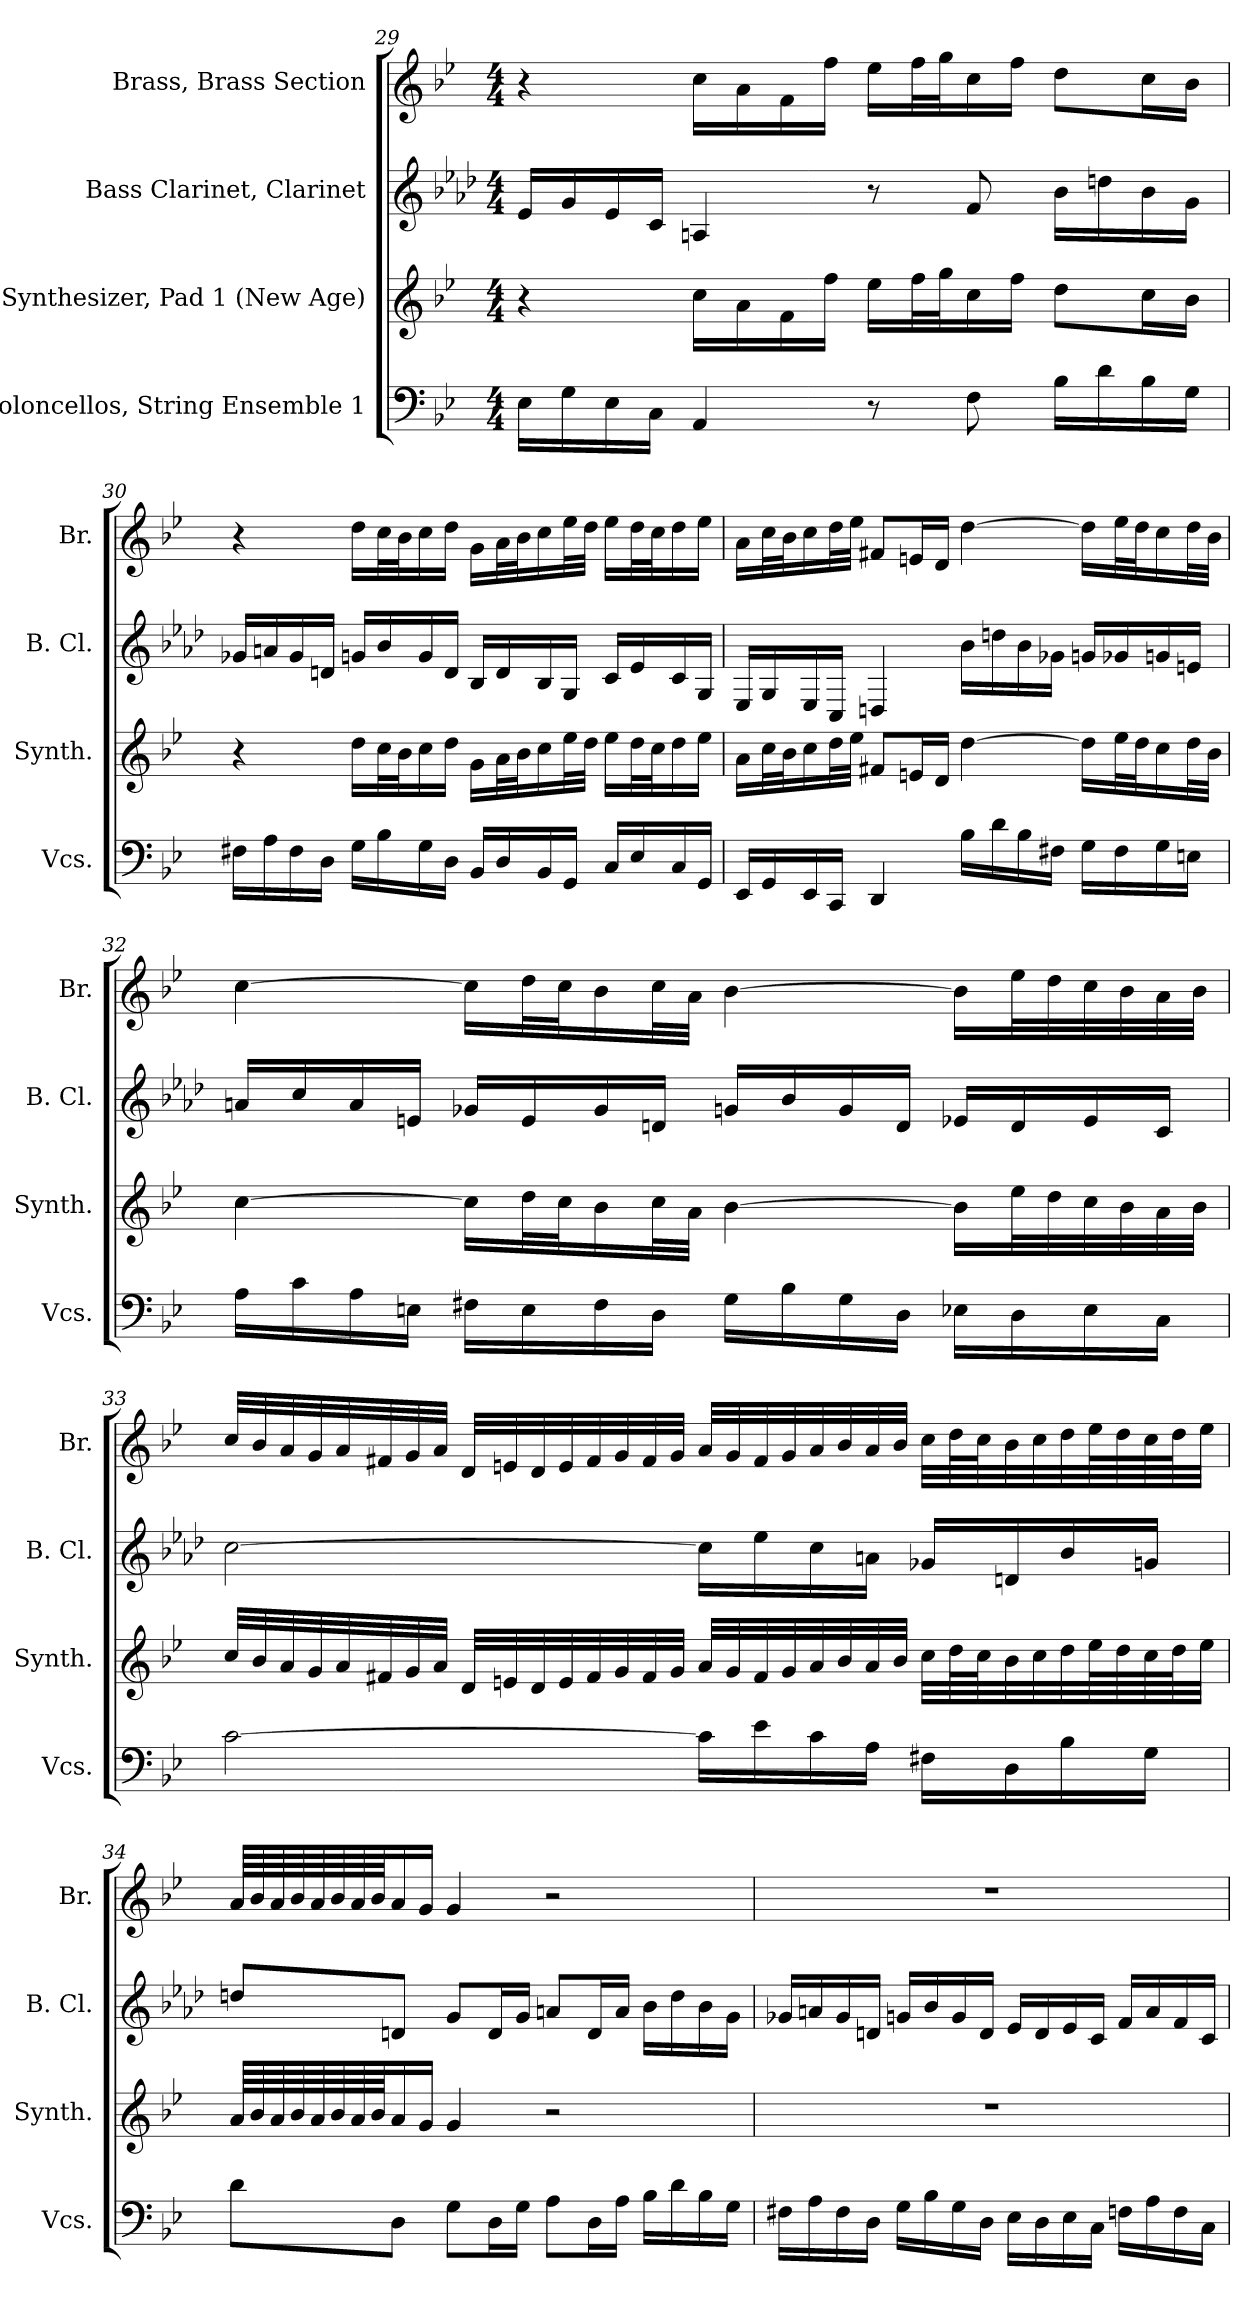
**kern	**kern	**kern	**kern
*part4	*part3	*part2	*part1
*staff4	*staff3	*staff2	*staff1
*I"Violoncellos, String Ensemble 1	*I"Pad Synthesizer, Pad 1 (New Age)	*I"Bass Clarinet, Clarinet	*I"Brass, Brass Section
*I'Vcs.	*I'Synth.	*I'B. Cl.	*I'Br.
*clefF4	*clefG2	*clefG2	*clefG2
*	*	*ITrd8c14	*
*k[b-e-]	*k[b-e-]	*k[b-e-a-d-]	*k[b-e-]
*M4/4	*M4/4	*M4/4	*M4/4
=29	=29	=29	=29
16E-\LL	4r	16E-/LL	4r
16G\	.	16G/	.
16E-\	.	16E-/	.
16C\JJ	.	16C/JJ	.
4AA/	16cc\LL	4AAn/	16cc\LL
.	16a\	.	16a\
.	16f\	.	16f\
.	16ff\JJ	.	16ff\JJ
8r	16ee-\LL	8r	16ee-\LL
.	32ff\L	.	32ff\L
.	32gg\J	.	32gg\J
8F\	16cc\	8F/	16cc\
.	16ff\JJ	.	16ff\JJ
16B-\LL	8dd\L	16B-\LL	8dd\L
16d\	.	16dn\	.
16B-\	16cc\L	16B-\	16cc\L
16G\JJ	16b-\JJ	16G\JJ	16b-\JJ
!!LO:PB:g=z
=30	=30	=30	=30
16F#X\LL	4r	16G-X/LL	4r
16A\	.	16An/	.
16F#\	.	16G-/	.
16D\JJ	.	16Dn/JJ	.
16G\LL	16dd\LL	16Gn/LL	16dd\LL
16B-\	32cc\L	16B-/	32cc\L
.	32b-\J	.	32b-\J
16G\	16cc\	16G/	16cc\
16D\JJ	16dd\JJ	16D/JJ	16dd\JJ
16BB-/LL	16g\LL	16BB-/LL	16g\LL
16D/	32a\L	16D/	32a\L
.	32b-\J	.	32b-\J
16BB-/	16cc\	16BB-/	16cc\
16GG/JJ	32ee-\L	16GG/JJ	32ee-\L
.	32dd\JJJ	.	32dd\JJJ
16C/LL	16ee-\LL	16C/LL	16ee-\LL
16E-/	32dd\L	16E-/	32dd\L
.	32cc\J	.	32cc\J
16C/	16dd\	16C/	16dd\
16GG/JJ	16ee-\JJ	16GG/JJ	16ee-\JJ
!!LO:LB:g=z
=31	=31	=31	=31
16EE-/LL	16a\LL	16EE-/LL	16a\LL
16GG/	32cc\L	16GG/	32cc\L
.	32b-\J	.	32b-\J
16EE-/	16cc\	16EE-/	16cc\
16CC/JJ	32dd\L	16CC/JJ	32dd\L
.	32ee-\JJJ	.	32ee-\JJJ
4DD/	8f#X/L	4DDn/	8f#X/L
.	16en/L	.	16en/L
.	16d/JJ	.	16d/JJ
16B-\LL	[4dd\	16B-\LL	[4dd\
16d\	.	16dn\	.
16B-\	.	16B-\	.
16F#X\JJ	.	16G-X\JJ	.
16G\LL	16dd\LL]	16Gn/LL	16dd\LL]
16F#\	32ee-\L	16G-X/	32ee-\L
.	32dd\J	.	32dd\J
16G\	16cc\	16Gn/	16cc\
16En\JJ	32dd\L	16En/JJ	32dd\L
.	32b-\JJJ	.	32b-\JJJ
!!LO:LB:g=z
=32	=32	=32	=32
16A\LL	[4cc\	16An/LL	[4cc\
16c\	.	16c/	.
16A\	.	16A/	.
16En\JJ	.	16En/JJ	.
16F#X\LL	16cc\LL]	16G-X/LL	16cc\LL]
16E\	32dd\L	16E/	32dd\L
.	32cc\J	.	32cc\J
16F#\	16b-\	16G-/	16b-\
16D\JJ	32cc\L	16Dn/JJ	32cc\L
.	32a\JJJ	.	32a\JJJ
16G\LL	[4b-\	16Gn/LL	[4b-\
16B-\	.	16B-/	.
16G\	.	16G/	.
16D\JJ	.	16D/JJ	.
16E-X\LL	16b-\LL]	16E-X/LL	16b-\LL]
16D\	32ee-\L	16D/	32ee-\L
.	32dd\	.	32dd\
16E-\	32cc\	16E-/	32cc\
.	32b-\	.	32b-\
16C\JJ	32a\	16C/JJ	32a\
.	32b-\JJJ	.	32b-\JJJ
!!LO:PB:g=z
=33	=33	=33	=33
[2c\	32cc/LLL	[2c\	32cc/LLL
.	32b-/	.	32b-/
.	32a/	.	32a/
.	32g/	.	32g/
.	32a/	.	32a/
.	32f#X/	.	32f#X/
.	32g/	.	32g/
.	32a/JJJ	.	32a/JJJ
.	32d/LLL	.	32d/LLL
.	32en/	.	32en/
.	32d/	.	32d/
.	32e/	.	32e/
.	32f#/	.	32f#/
.	32g/	.	32g/
.	32f#/	.	32f#/
.	32g/JJJ	.	32g/JJJ
16c\LL]	32a/LLL	16c\LL]	32a/LLL
.	32g/	.	32g/
16e-\	32f#/	16e-\	32f#/
.	32g/	.	32g/
16c\	32a/	16c\	32a/
.	32b-/	.	32b-/
16A\JJ	32a/	16An\JJ	32a/
.	32b-/JJJ	.	32b-/JJJ
16F#X\LL	32cc\LLL	16G-X/LL	32cc\LLL
.	64dd\L	.	64dd\L
.	64cc\J	.	64cc\J
16D\	32b-\	16Dn/	32b-\
.	32cc\	.	32cc\
16B-\	32dd\	16B-/	32dd\
.	64ee-\L	.	64ee-\L
.	64dd\	.	64dd\
16G\JJ	64cc\	16Gn/JJ	64cc\
.	64dd\J	.	64dd\J
.	32ee-\JJJ	.	32ee-\JJJ
!!LO:LB:g=z
=34	=34	=34	=34
8d\L	64a/LLLL	8dn/L	64a/LLLL
.	64b-/	.	64b-/
.	64a/	.	64a/
.	64b-/	.	64b-/
.	64a/	.	64a/
.	64b-/	.	64b-/
.	64a/	.	64a/
.	64b-/JJ	.	64b-/JJ
8D\J	16a/	8Dn/J	16a/
.	16g/JJ	.	16g/JJ
8G\L	4g/	8G/L	4g/
16D\L	.	16D/L	.
16G\JJ	.	16G/JJ	.
8A\L	2r	8An/L	2r
16D\L	.	16D/L	.
16A\JJ	.	16A/JJ	.
16B-\LL	.	16B-\LL	.
16d\	.	16d\	.
16B-\	.	16B-\	.
16G\JJ	.	16G\JJ	.
=35	=35	=35	=35
16F#X\LL	1r	16G-X/LL	1r
16A\	.	16An/	.
16F#\	.	16G-/	.
16D\JJ	.	16Dn/JJ	.
16G\LL	.	16Gn/LL	.
16B-\	.	16B-/	.
16G\	.	16G/	.
16D\JJ	.	16D/JJ	.
16E-\LL	.	16E-/LL	.
16D\	.	16D/	.
16E-\	.	16E-/	.
16C\JJ	.	16C/JJ	.
16Fn\LL	.	16F/LL	.
16A\	.	16A/	.
16F\	.	16F/	.
16C\JJ	.	16C/JJ	.
=	=	=	=
*-	*-	*-	*-
